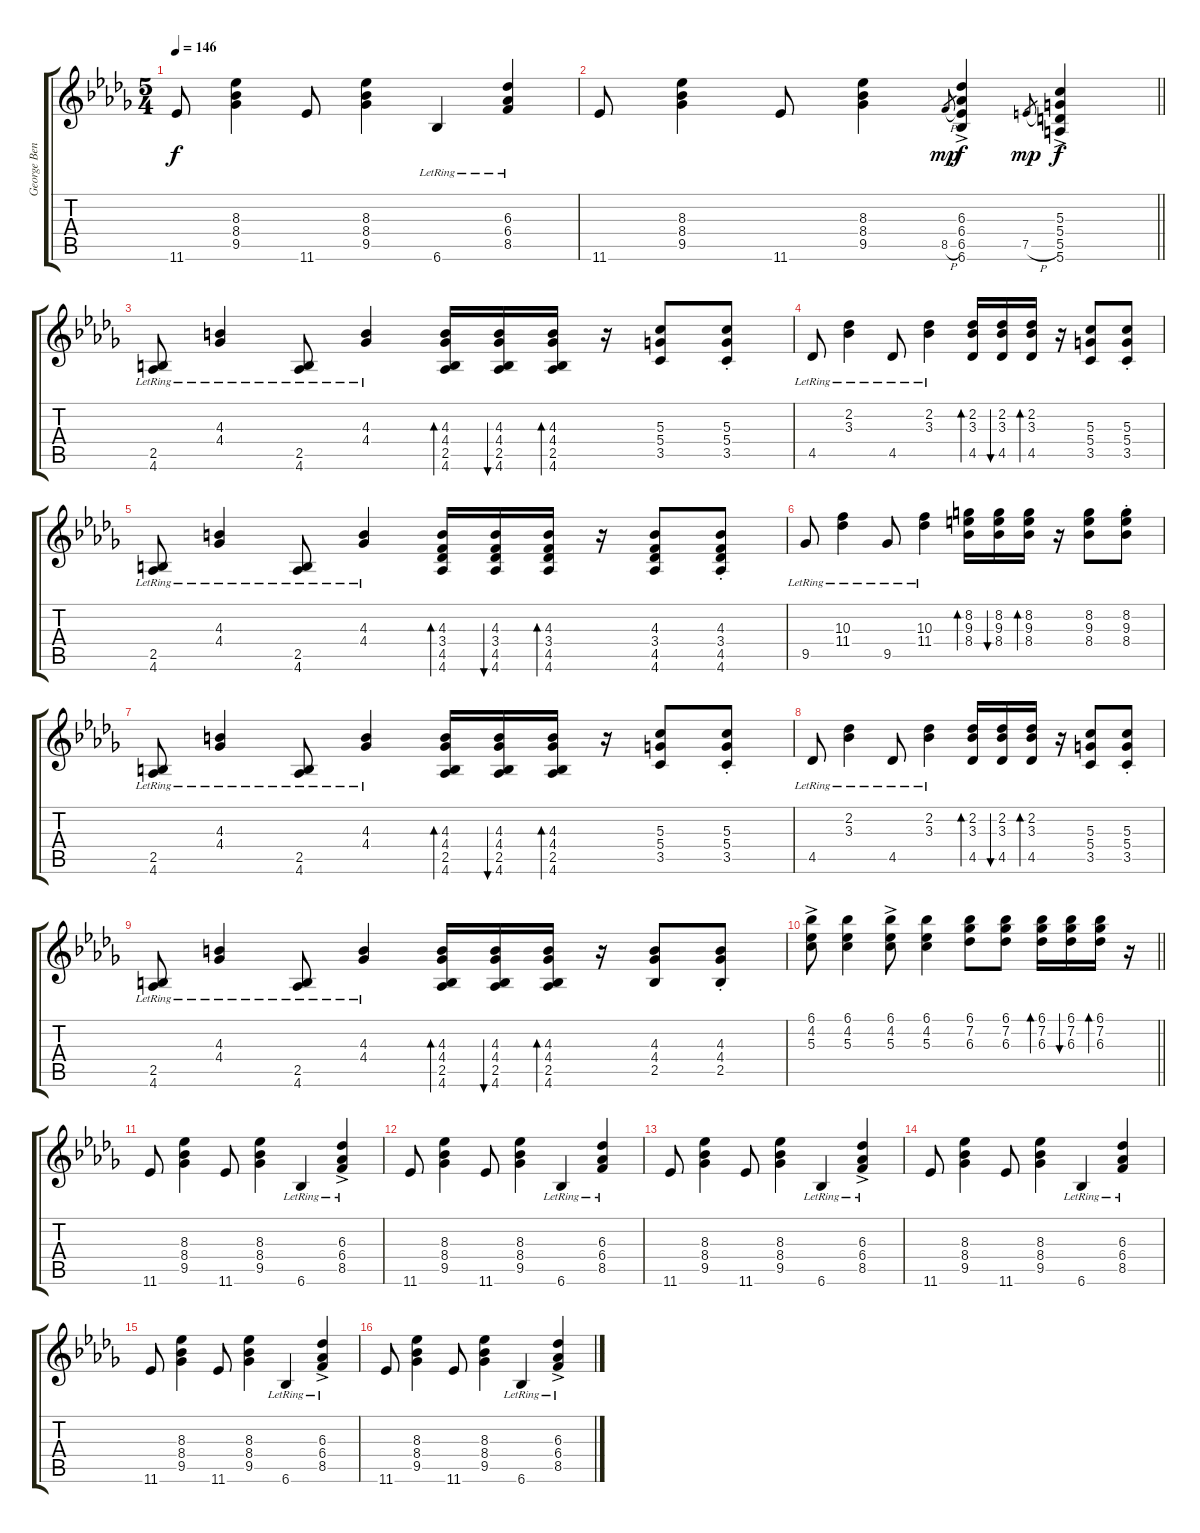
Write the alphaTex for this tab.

\track ("George Benson Lead Guitar" "George Ben") {instrument electricguitarjazz}
\staff {score tabs}
\tuning (E4 B3 G3 D3 A2 E2) {hide}
\ts (5 4)
\tempo 146
\clef g2
\ks db
11.6.8{dy f} (8.3 8.4 9.5).4 11.6.8 (8.3 8.4 9.5).4 6.6{lr}.4 (6.3{lr} 6.4{lr} 8.5{lr}).4 |
\barLineRight lightlight
11.6.8 (8.3 8.4 9.5).4 11.6.8 (8.3 8.4 9.5).4 8.5{h}.8{gr dy mp} (6.3{ac} 6.4{ac} 6.5{ac} 6.6{ac}).4{dy f} 7.5{h}.8{gr dy mp} (5.3{ac} 5.4{ac} 5.5{ac} 5.6{ac}).4{dy f} |
(2.5{lr} 4.6{lr}).8 (4.3{lr} 4.4{lr}).4 (2.5{lr} 4.6{lr}).8 (4.3{lr} 4.4{lr}).4 (4.3 4.4 2.5 4.6).16{bd 30} (4.3 4.4 2.5 4.6).16{bu 30} (4.3 4.4 2.5 4.6).16{bd 30} r.16 (5.3 5.4 3.5).8 (5.3{st} 5.4{st} 3.5{st}).8 |
4.5{lr}.8 (2.2{lr} 3.3{lr}).4 4.5{lr}.8 (2.2{lr} 3.3{lr}).4 (2.2 3.3 4.5).16{bd 30} (2.2 3.3 4.5).16{bu 30} (2.2 3.3 4.5).16{bd 30} r.16 (5.3 5.4 3.5).8 (5.3{st} 5.4{st} 3.5{st}).8 |
(2.5{lr} 4.6{lr}).8 (4.3{lr} 4.4{lr}).4 (2.5{lr} 4.6{lr}).8 (4.3{lr} 4.4{lr}).4 (4.3 3.4 4.5 4.6).16{bd 30} (4.3 3.4 4.5 4.6).16{bu 30} (4.3 3.4 4.5 4.6).16{bd 30} r.16 (4.3 3.4 4.5 4.6).8 (4.3{st} 3.4{st} 4.5{st} 4.6{st}).8 |
9.5{lr}.8 (10.3{lr} 11.4{lr}).4 9.5{lr}.8 (10.3{lr} 11.4{lr}).4 (8.2 9.3 8.4).16{bd 30} (8.2 9.3 8.4).16{bu 30} (8.2 9.3 8.4).16{bd 30} r.16 (8.2 9.3 8.4).8 (8.2{st} 9.3{st} 8.4{st}).8 |
(2.5{lr} 4.6{lr}).8 (4.3{lr} 4.4{lr}).4 (2.5{lr} 4.6{lr}).8 (4.3{lr} 4.4{lr}).4 (4.3 4.4 2.5 4.6).16{bd 30} (4.3 4.4 2.5 4.6).16{bu 30} (4.3 4.4 2.5 4.6).16{bd 30} r.16 (5.3 5.4 3.5).8 (5.3{st} 5.4{st} 3.5{st}).8 |
4.5{lr}.8 (2.2{lr} 3.3{lr}).4 4.5{lr}.8 (2.2{lr} 3.3{lr}).4 (2.2 3.3 4.5).16{bd 30} (2.2 3.3 4.5).16{bu 30} (2.2 3.3 4.5).16{bd 30} r.16 (5.3 5.4 3.5).8 (5.3{st} 5.4{st} 3.5{st}).8 |
(2.5{lr} 4.6{lr}).8 (4.3{lr} 4.4{lr}).4 (2.5{lr} 4.6{lr}).8 (4.3{lr} 4.4{lr}).4 (4.3 4.4 2.5 4.6).16{bd 30} (4.3 4.4 2.5 4.6).16{bu 30} (4.3 4.4 2.5 4.6).16{bd 30} r.16 (4.3 4.4 2.5).8 (4.3{st} 4.4{st} 2.5{st}).8 |
\barLineRight lightlight
(6.1{ac} 4.2{ac} 5.3{ac}).8 (6.1 4.2 5.3).4 (6.1{ac} 4.2{ac} 5.3{ac}).8 (6.1 4.2 5.3).4 (6.1 7.2 6.3).8 (6.1 7.2 6.3).8 (6.1 7.2 6.3).16{bd 30} (6.1 7.2 6.3).16{bu 30} (6.1 7.2 6.3).16{bd 30} r.16 |
11.6.8 (8.3 8.4 9.5).4 11.6.8 (8.3 8.4 9.5).4 6.6{lr}.4 (6.3{ac lr} 6.4{ac lr} 8.5{ac lr}).4 |
11.6.8 (8.3 8.4 9.5).4 11.6.8 (8.3 8.4 9.5).4 6.6{lr}.4 (6.3{lr} 6.4{lr} 8.5{lr}).4 |
11.6.8 (8.3 8.4 9.5).4 11.6.8 (8.3 8.4 9.5).4 6.6{lr}.4 (6.3{ac lr} 6.4{ac lr} 8.5{ac lr}).4 |
11.6.8 (8.3 8.4 9.5).4 11.6.8 (8.3 8.4 9.5).4 6.6{lr}.4 (6.3{lr} 6.4{lr} 8.5{lr}).4 |
11.6.8 (8.3 8.4 9.5).4 11.6.8 (8.3 8.4 9.5).4 6.6{lr}.4 (6.3{ac lr} 6.4{ac lr} 8.5{ac lr}).4 |
11.6.8 (8.3 8.4 9.5).4 11.6.8 (8.3 8.4 9.5).4 6.6{lr}.4 (6.3{ac lr} 6.4{ac lr} 8.5{ac lr}).4
